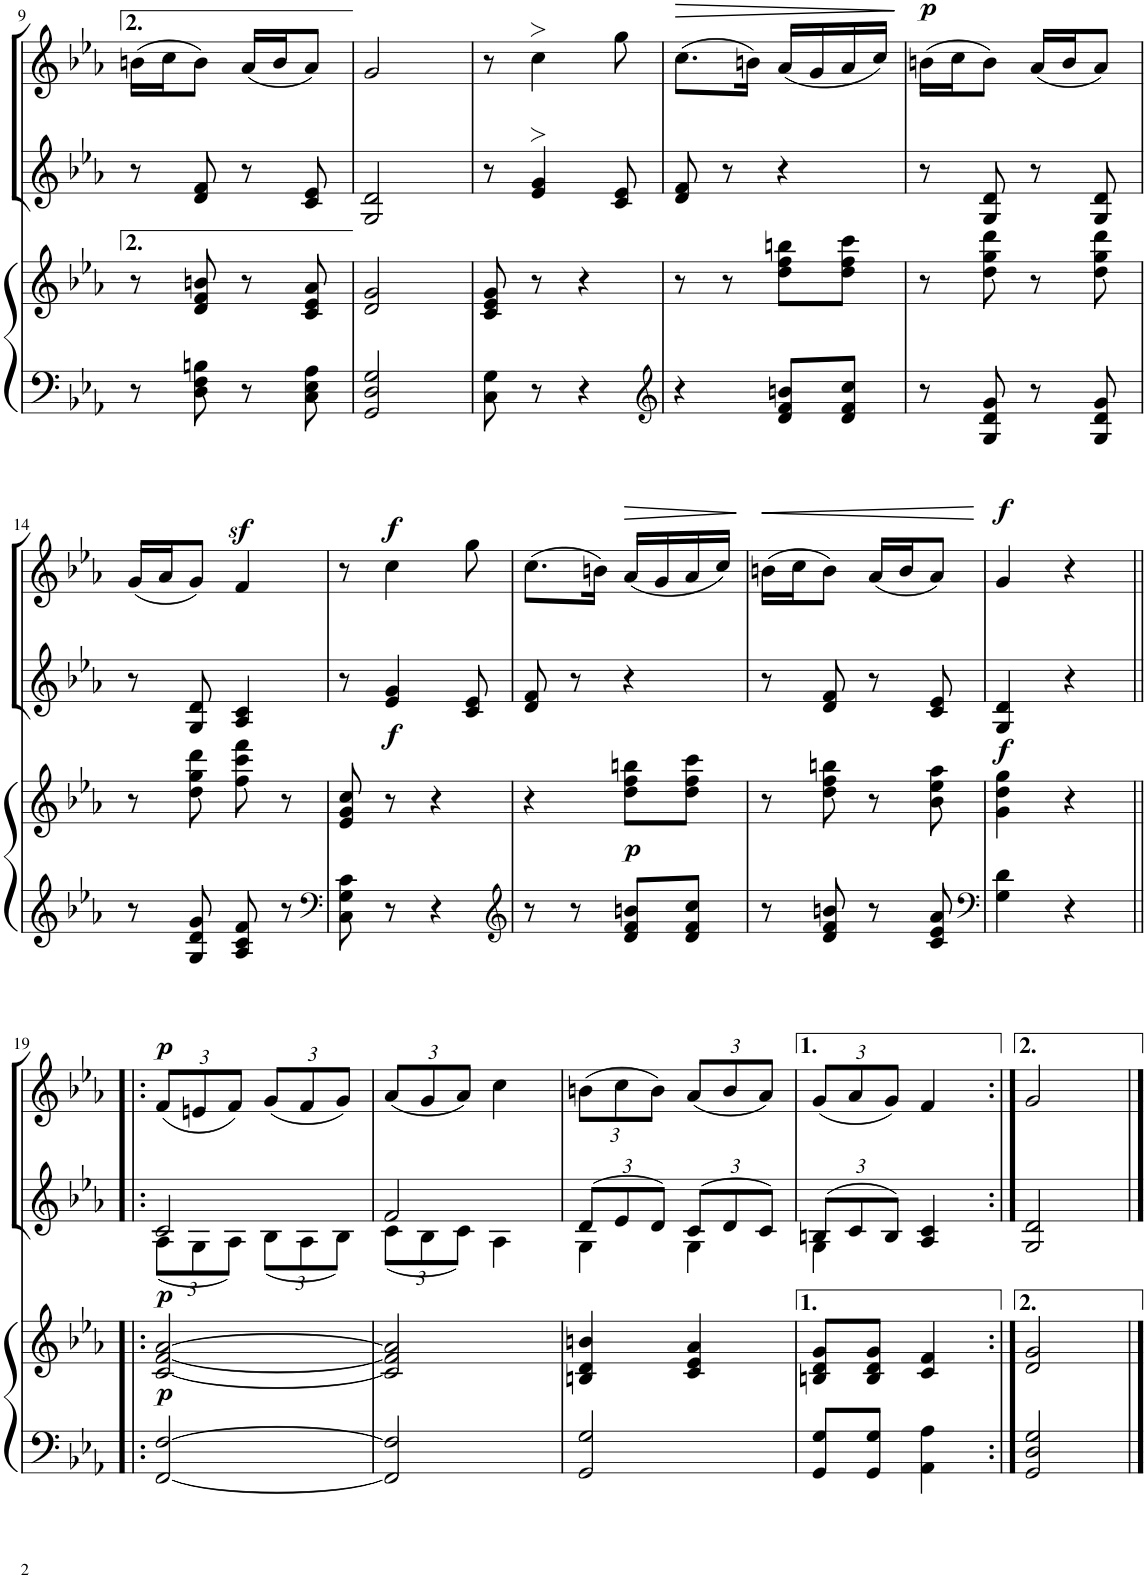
**kern	**kern	**dynam	**kern	**dynam	**kern	**dynam
*part3	*part3	*part3	*part2	*part2	*part1	*part1
*staff4	*staff3	*staff3/4	*staff2	*staff2	*staff1	*staff1
*I"Klavier	*	*	*I"Klavier	*	*I"Klavier	*
!!LO:PB:g=z
*clefF4	*clefG2	*	*clefG2	*	*clefG2	*
*k[b-e-a-]	*k[b-e-a-]	*	*k[b-e-a-]	*	*k[b-e-a-]	*
*M2/4	*M2/4	*	*M2/4	*	*M2/4	*
=9	=9	=9	=9	=9	=9	=9
8r	8r	.	8r	.	(16bn\LL	.
.	.	.	.	.	16cc\J	.
8D\ 8F\ 8Bn\	8d/ 8f/ 8bn/	.	8d/ 8f/	.	8b\J)	.
8r	8r	.	8r	.	(16a-/LL	.
.	.	.	.	.	16b/J	.
8C\ 8E-\ 8A-\	8c/ 8e-/ 8a-/	.	8c/ 8e-/	.	8a-/J)	.
=10	=10	=10	=10	=10	=10	=10
2GG/ 2D/ 2G/	2d/ 2g/	.	2G/ 2d/	.	2g/	.
=11	=11	=11	=11	=11	=11	=11
8C\ 8G\	8c/ 8e-/ 8g/	.	8r	.	8r	.
8r	8r	.	4e-/> 4g/>	.	4cc>\	.
4r	4r	.	.	.	.	.
.	.	.	8c/ 8e-/	.	8gg\	.
=12	=12	=12	=12	=12	=12	=12
*clefG2	*	*	*	*	*	*
!	!	!	!	!	!	!LO:HP:b
4r	8r	.	8d/ 8f/	.	(8.cc\L	>
.	8r	.	8r	.	.	.
.	.	.	.	.	16bn\Jk)	.
8d/ 8f/ 8bn/L	8dd\ 8ff\ 8bbn\L	.	4r	.	(16a-/LL	.
.	.	.	.	.	16g/	.
8d/ 8f/ 8cc/J	8dd\ 8ff\ 8ccc\J	.	.	.	16a-/	.
.	.	.	.	.	16cc/JJ)	.
.	.	.	.	.	.	]
=13	=13	=13	=13	=13	=13	=13
!	!	!	!	!	!	!LO:DY:a
8r	8r	.	8r	.	(16bn\LL	p
.	.	.	.	.	16cc\J	.
8G/ 8d/ 8g/	8dd\ 8gg\ 8ddd\	.	8G/ 8d/	.	8b\J)	.
8r	8r	.	8r	.	(16a-/LL	.
.	.	.	.	.	16b/J	.
8G/ 8d/ 8g/	8dd\ 8gg\ 8ddd\	.	8G/ 8d/	.	8a-/J)	.
!!LO:LB:g=z
=14	=14	=14	=14	=14	=14	=14
8r	8r	.	8r	.	(16g/LL	.
.	.	.	.	.	16a-/J	.
8G/ 8d/ 8g/	8dd\ 8gg\ 8ddd\	.	8G/ 8d/	.	8g/J)	.
8A-/ 8c/ 8f/	8ff\ 8ccc\ 8fff\	.	4A-/ 4c/	.	4fz>/	.
8r	8r	.	.	.	.	.
=15	=15	=15	=15	=15	=15	=15
*clefF4	*	*	*	*	*	*
8C\ 8G\ 8c\	8e-/ 8g/ 8cc/	.	8r	.	8r	.
!	!	!	!	!LO:DY:b	!	!LO:DY:a
8r	8r	.	4e-/ 4g/	f	4cc\	f
4r	4r	.	.	.	.	.
.	.	.	8c/ 8e-/	.	8gg\	.
=16	=16	=16	=16	=16	=16	=16
*clefG2	*	*	*	*	*	*
8r	4r	.	8d/ 8f/	.	(8.cc\L	.
8r	.	.	8r	.	.	.
.	.	.	.	.	16bn\Jk)	.
!	!	!LO:DY:a=2	!	!	!	!LO:HP:b
8d/ 8f/ 8bn/L	8dd\ 8ff\ 8bbn\L	p	4r	.	(16a-/LL	>
.	.	.	.	.	16g/	.
8d/ 8f/ 8cc/J	8dd\ 8ff\ 8ccc\J	.	.	.	16a-/	.
.	.	.	.	.	16cc/JJ)	.
.	.	.	.	.	.	]
=17	=17	=17	=17	=17	=17	=17
!	!	!	!	!	!	!LO:HP:b
8r	8r	.	8r	.	(16bn\LL	<
.	.	.	.	.	16cc\J	.
8d/ 8f/ 8bn/	8dd\ 8ff\ 8bbn\	.	8d/ 8f/	.	8b\J)	.
8r	8r	.	8r	.	(16a-/LL	.
.	.	.	.	.	16b/J	.
8c/ 8e-/ 8a-/	8b-\ 8ee-\ 8aa-\	.	8c/ 8e-/	.	8a-/J)	.
.	.	.	.	.	.	[
=18	=18	=18	=18	=18	=18	=18
*clefF4	*	*	*	*	*	*
!	!	!	!	!LO:DY:b	!	!LO:DY:a
4G\ 4d\	4g\ 4dd\ 4gg\	.	4G/ 4d/	f	4g/	f
4r	4r	.	4r	.	4r	.
!!LO:LB:g=z
=19!|:	=19!|:	=19!|:	=19!|:	=19!|:	=19!|:	=19!|:
*	*	*	*^	*	*	*
*	*	*	*	*Xbrackettup	*	*Xbrackettup	*
!	!	!LO:DY:b	!	!	!LO:DY:b	!	!LO:DY:a
[2FF/ [2F/	[2c/ [2f/ [2a-/	p	2c/	(12A-\L	p	(12f/L	p
.	.	.	.	12G\	.	12en/	.
.	.	.	.	12A-\J)	.	12f/J)	.
.	.	.	.	(12B-\L	.	(12g/L	.
.	.	.	.	12A-\	.	12f/	.
.	.	.	.	12B-\J)	.	12g/J)	.
=20	=20	=20	=20	=20	=20	=20	=20
2FF/] 2F/]	2c/] 2f/] 2a-/]	.	2f/	(12c\L	.	(12a-/L	.
.	.	.	.	12B-\	.	12g/	.
.	.	.	.	12c\J)	.	12a-/J)	.
.	.	.	.	4A-\	.	4cc\	.
=21	=21	=21	=21	=21	=21	=21	=21
2GG/ 2G/	4Bn/ 4d/ 4bn/	.	(12d/L	4G\	.	(12bn\L	.
.	.	.	12e-/	.	.	12cc\	.
.	.	.	12d/J)	.	.	12b\J)	.
.	4c/ 4e-/ 4a-/	.	(12c/L	4G\	.	(12a-/L	.
.	.	.	12d/	.	.	12b/	.
.	.	.	12c/J)	.	.	12a-/J)	.
=22	=22	=22	=22	=22	=22	=22	=22
8GG/ 8G/L	8Bn/ 8d/ 8g/L	.	(12Bn/L	4G\	.	(12g/L	.
.	.	.	12c/	.	.	12a-/	.
8GG/ 8G/J	8B/ 8d/ 8g/J	.	.	.	.	.	.
.	.	.	12B/J)	.	.	12g/J)	.
4AA-\ 4A-\	4c/ 4f/	.	4A-/ 4c/	4ryy	.	4f/	.
*	*	*	*v	*v	*	*	*
=23:|!	=23:|!	=23:|!	=23:|!	=23:|!	=23:|!	=23:|!
2GG/ 2D/ 2G/	2d/ 2g/	.	2G/ 2d/	.	2g/	.
==	==	==	==	==	==	==
*-	*-	*-	*-	*-	*-	*-
